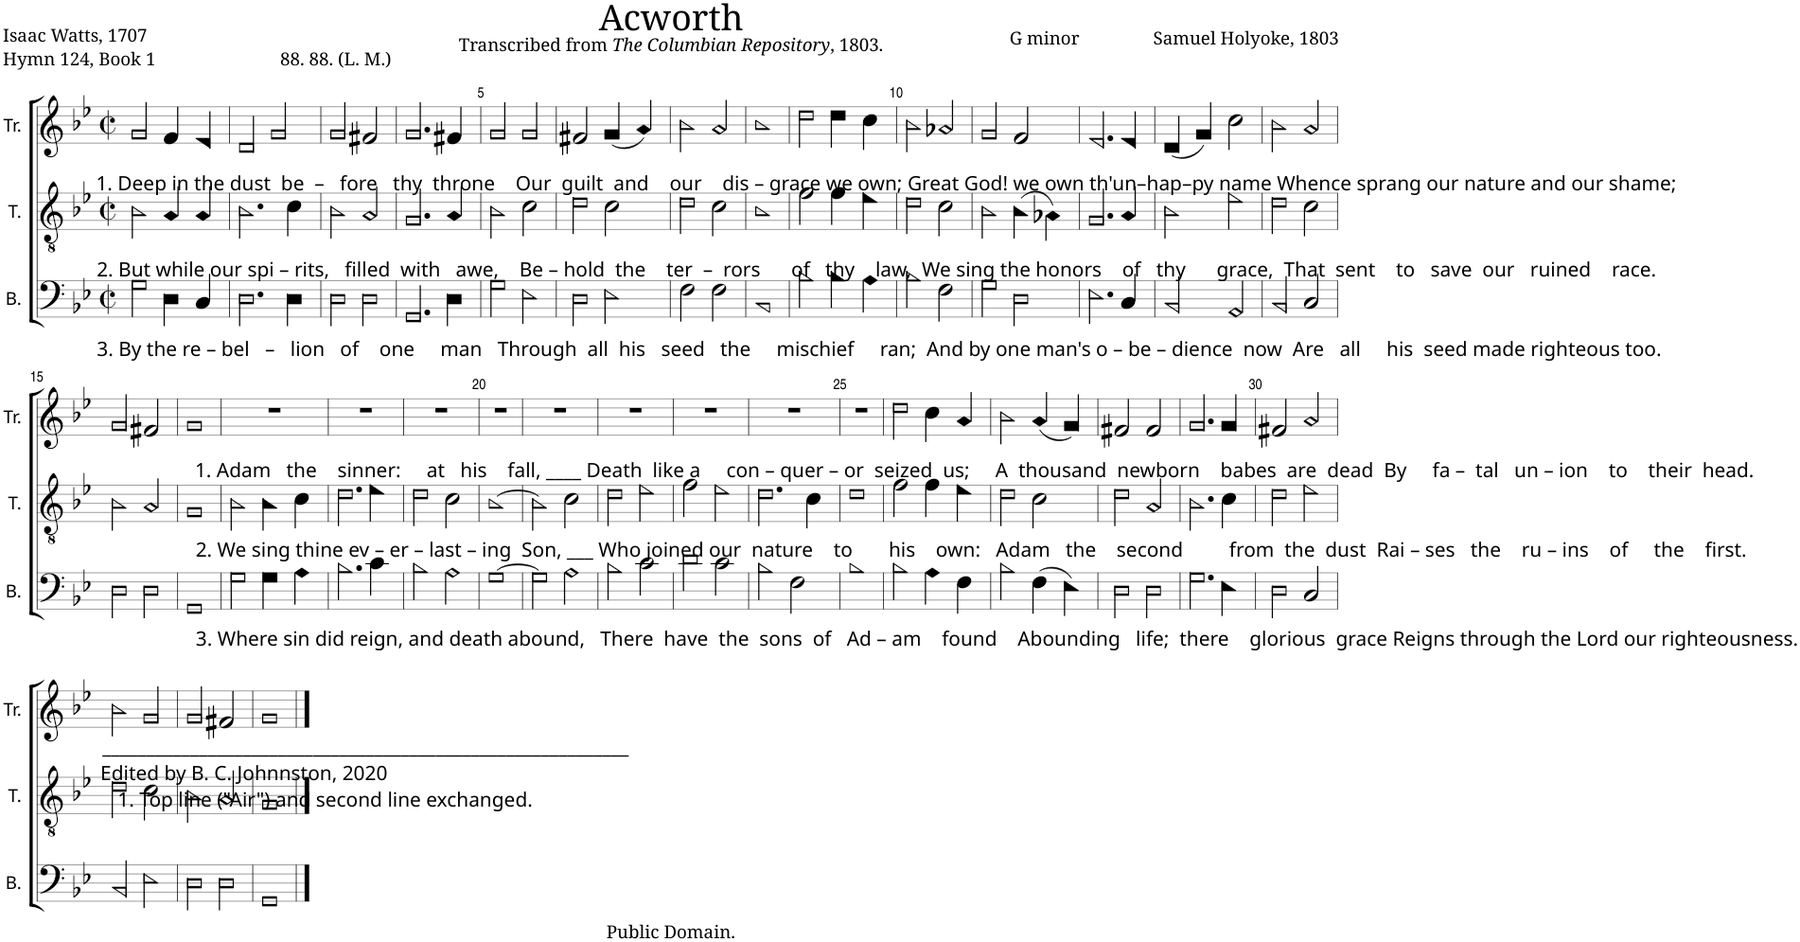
**kern	**kern	**kern
*part3	*part2	*part1
*staff3	*staff2	*staff1
*I"B.	*I"T.	*I"Tr.
*I'B.	*I'T.	*I'Tr.
*clefF4	*clefGv2	*clefG2
*k[b-e-]	*k[b-e-]	*k[b-e-]
*M2/2	*M2/2	*M2/2
*met(c|)	*met(c|)	*met(c|)
=1	=1	=1
!	!	!LO:TX:b:t=1. Deep in the dust  be  –   fore   thy  throne    Our  guilt  and    our    dis – grace we own; Great God! we own th'un–hap–py name Whence sprang our nature and our shame;
!	!LO:TX:b:t=2. But while our spi – rits,   filled  with   awe,    Be – hold  the    ter  –  rors      of   thy    law,  We sing the honors    of   thy      grace,  That  sent    to   save  our   ruined    race.	!
!LO:TX:b:t=3. By the re – bel   –   lion   of    one     man   Through  all  his   seed   the     mischief     ran;  And by one man's o – be – dience  now  Are   all     his  seed made righteous too.	!	!
2G!\	2B-!\	2g!/
4D!\	4A!/	4f!/
4C!/	4A!/	4e-!/
=2	=2	=2
2.D!\	2.B-!\	2d!/
.	.	2g!/
4D!\	4c!\	.
=3	=3	=3
2D!\	2B-!\	2g!/
2D!\	2A!/	2f#X!/
=4	=4	=4
2.GG!/	2.G!/	2.g!/
4D!\	4A!/	4f#X!/
=5	=5	=5
2G!\	2B-!\	2g!/
2E-!\	2c!\	2g!/
=6	=6	=6
2D!\	2d!\	2f#X!/
2E-!\	2c!\	(4g!/
.	.	4a!/)
=7	=7	=7
2F!\	2d!\	2b-!\
2F!\	2c!\	2a!/
=8	=8	=8
1BB-!	1B-!	1b-!
=9	=9	=9
2B-!\	2f!\	2dd!\
4B-!\	4f!\	4dd!\
4A!\	4e-!\	4cc!\
=10	=10	=10
2B-!\	2d!\	2b-!\
2F!\	2c!\	2a-X!/
=11	=11	=11
2G!\	2B-!\	2g!/
2D!\	(4B-!\	2f!/
.	4A-X!\)	.
=12	=12	=12
2.E-!\	2.G!/	2.e-!/
4C!/	4A!/	4e-!/
=13	=13	=13
2BB-!/	2B-!\	(4d!/
.	.	4g!/)
2AA!/	2e-!\	2cc!\
=14	=14	=14
2BB-!/	2d!\	2b-!\
2C!/	2c!\	2a!/
!!LO:LB:g=z
=15	=15	=15
2D!\	2B-!\	2g!/
2D!\	2A!/	2f#X!/
=16	=16	=16
1GG!	1G!	1g!
=17	=17	=17
!	!	!LO:TX:b:t=1. Adam   the    sinner&colon;     at   his    fall, ____ Death  like a     con – quer – or  seized  us;     A  thousand  newborn    babes  are  dead  By     fa –  tal   un – ion    to    their  head.
!	!LO:TX:b:t=2. We sing thine ev – er – last – ing  Son, ___ Who joined our  nature    to       his    own&colon;   Adam   the    second         from  the  dust  Rai – ses   the    ru – ins    of     the    first.	!
!LO:TX:b:t=____________________________________________________________	!	!
!LO:TX:b:t=Edited by B. C. Johnnston, 2020	!	!
!LO:TX:b:t=1. Top line ("Air") and second line exchanged.	!	!
!LO:TX:b:t=3. Where sin did reign, and death abound,   There  have  the  sons  of   Ad – am    found    Abounding   life;  there    glorious  grace Reigns through the Lord our righteousness.	!	!
2G!\	2B-!\	1r
4G!\	4B-!\	.
4A!\	4c!\	.
=18	=18	=18
2.B-!\	2.d!\	1r
4c!\	4e-!\	.
=19	=19	=19
2B-!\	2d!\	1r
2A!\	2c!\	.
=20	=20	=20
[1G!	[1B-!	1r
=21	=21	=21
2G!\]	2B-!\]	1r
2A!\	2c!\	.
=22	=22	=22
2B-!\	2d!\	1r
2c!\	2e-!\	.
=23	=23	=23
2d!\	2f!\	1r
2c!\	2e-!\	.
=24	=24	=24
2B-!\	2.d!\	1r
2F!\	.	.
.	4c!\	.
=25	=25	=25
1B-!	1d!	1r
=26	=26	=26
2B-!\	2f!\	2dd!\
4A!\	4f!\	4cc!\
4F!\	4e-!\	4a!/
=27	=27	=27
2B-!\	2d!\	2b-!\
(4F!\	2c!\	(4a!/
4E-!\)	.	4g!/)
=28	=28	=28
2D!\	2d!\	2f#X!/
2D!\	2A!/	2f#!/
=29	=29	=29
2.G!\	2.B-!\	2.g!/
4E-!\	4c!\	4g!/
=30	=30	=30
2D!\	2d!\	2f#X!/
2C!/	2e-!\	2a!/
!!LO:LB:g=z
=31	=31	=31
2BB-!/	2d!\	2b-!\
2E-!\	2c!\	2g!/
=32	=32	=32
2D!\	2B-!\	2g!/
2D!\	2A!/	2f#X!/
=33	=33	=33
1GG!	1G!	1g!
==	==	==
*-	*-	*-
